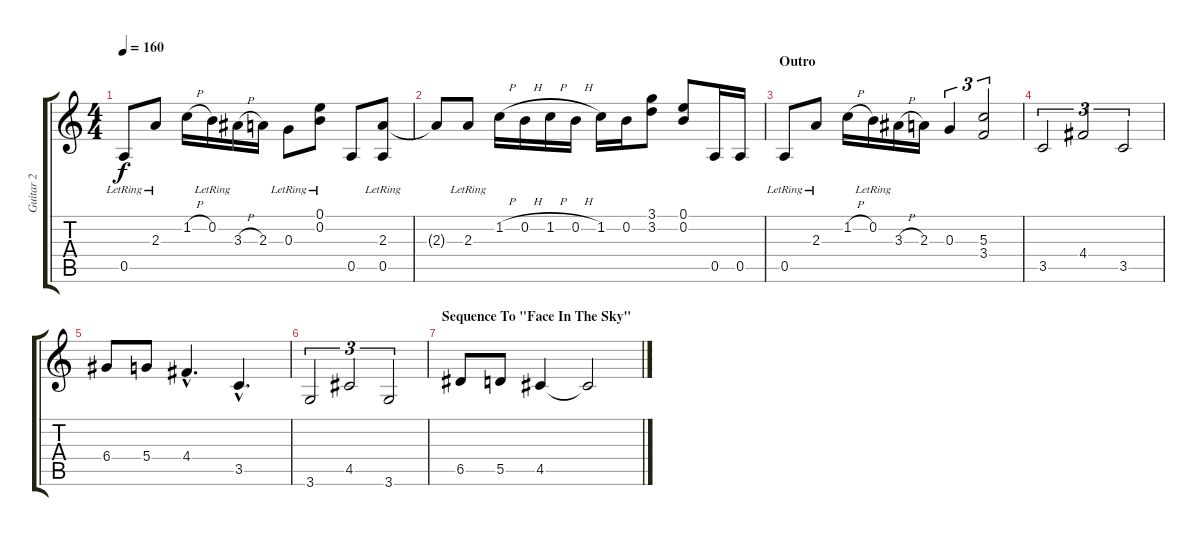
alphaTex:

\track ("Guitar 2" "Guitar 2") {instrument acousticguitarnylon}
\staff {score tabs}
\tuning (E4 B3 G3 D3 A2 E2) {hide}
\ts (4 4)
\tempo 160
\clef g2
\ks c
0.5{lr}.8{dy f} 2.3{lr}.8 1.2{h}.16 0.2{lr}.16 3.3{h}.16 2.3.16 0.3{lr}.8 (0.1{lr} 0.2{lr}).8 0.5.8 (2.3 0.5{lr}).8 |
2.3{t}.8 2.3{lr}.8 1.2{h}.16 0.2{h}.16 1.2{h}.16 0.2{h}.16 1.2.16 0.2.16 (3.1 3.2).8 (0.1 0.2).8 0.5.16 0.5.16 |
\section ("" "Outro")
0.5{lr}.8 2.3{lr}.8 1.2{h}.16 0.2{lr}.16 3.3{h}.16 2.3.16 0.3.4{tu (3 2)} (5.3 3.4).2{tu (3 2)} |
3.5.2{tu (3 2)} 4.4.2{tu (3 2)} 3.5.2{tu (3 2)} |
6.4.8 5.4.8 4.4{hac}.4{d} 3.5{hac}.4{d} |
3.6.2{tu (3 2)} 4.5.2{tu (3 2)} 3.6.2{tu (3 2)} |
\section ("" "Sequence To \"Face In The Sky\"")
6.5.8 5.5.8 4.5.4 4.5{t}.2
